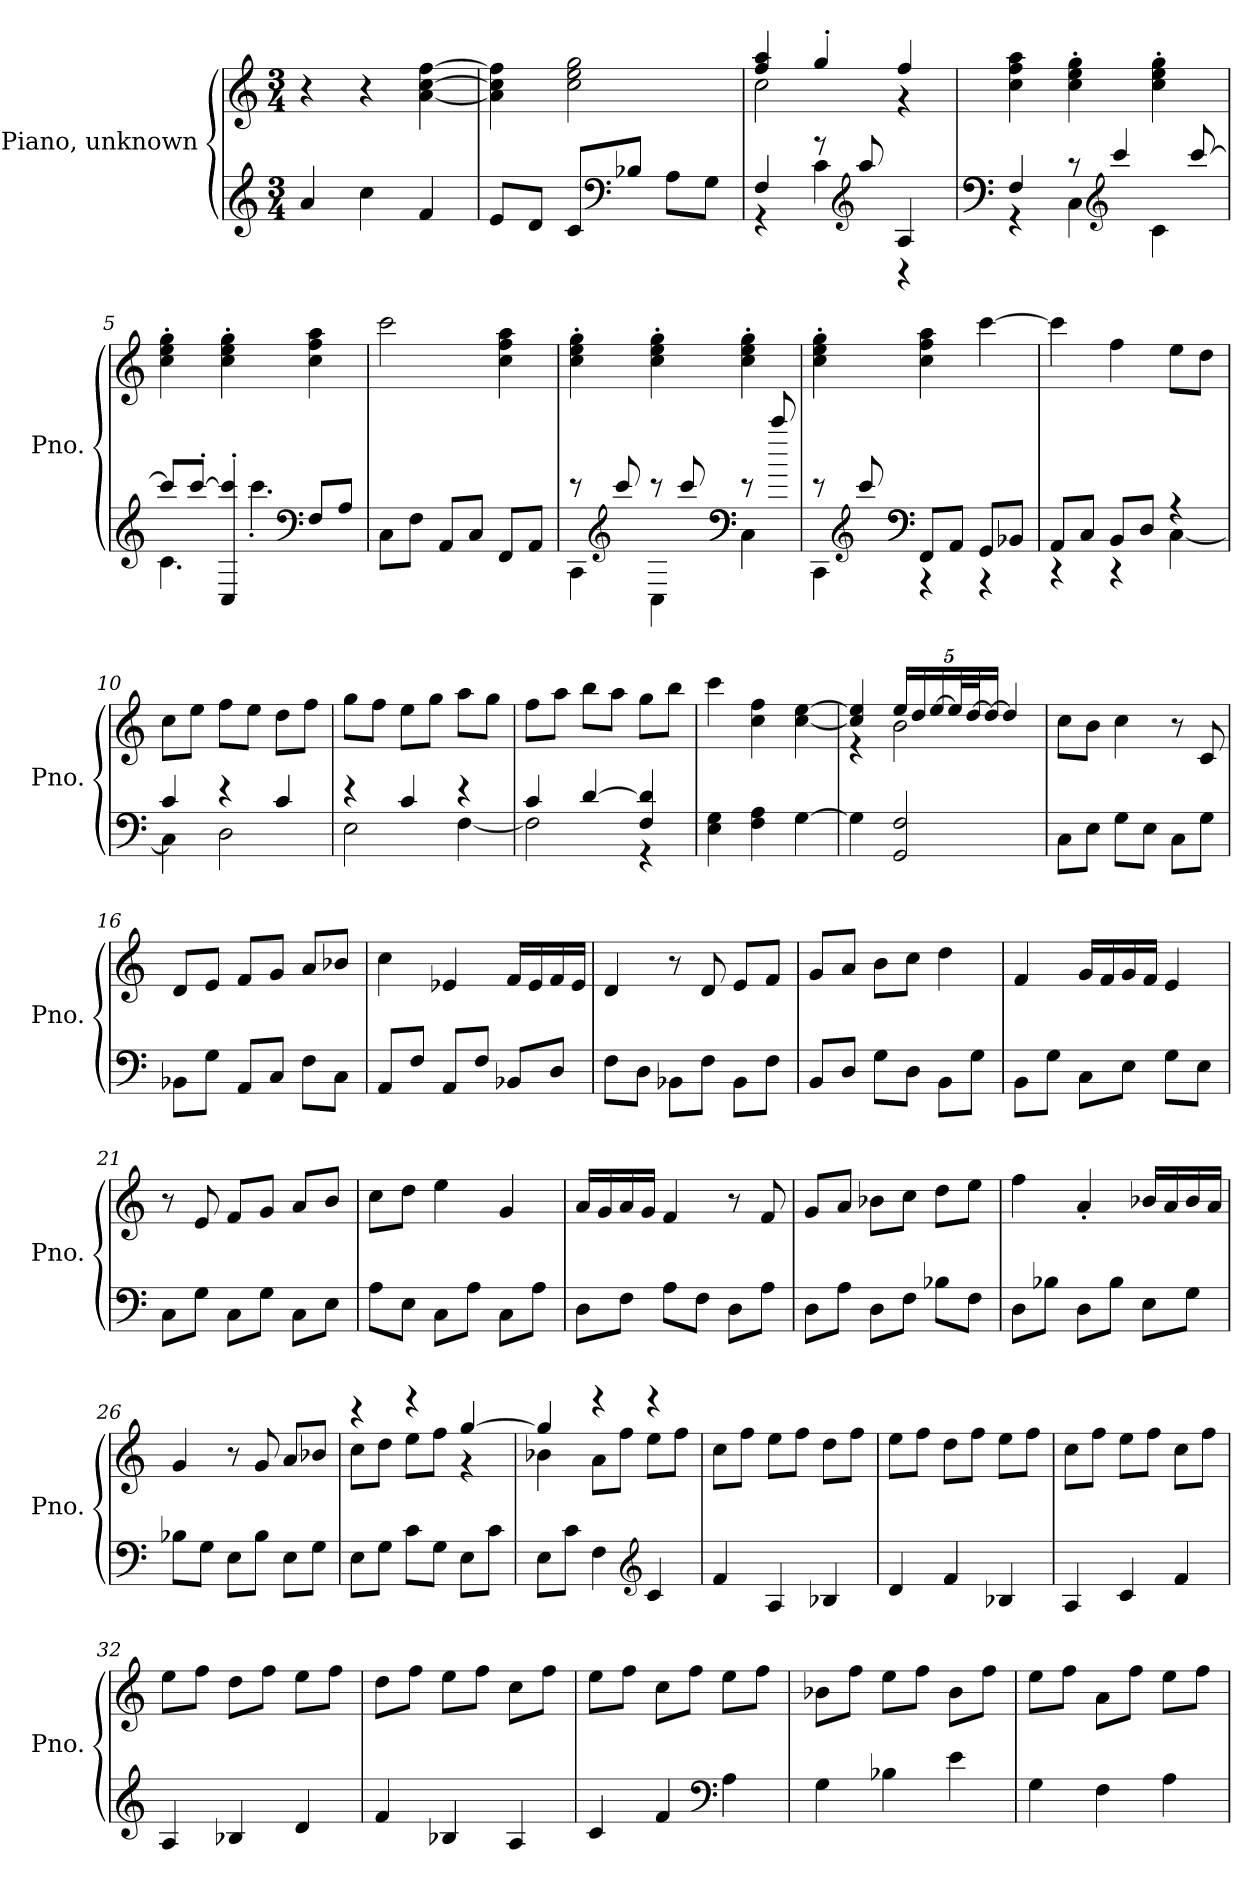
**kern	**kern
*part1	*part1
*staff2	*staff1
*I"Piano, unknown	*
*I'Pno.	*
*clefG2	*clefG2
*k[]	*k[]
*M3/4	*M3/4
*MM150	*MM150
=1	=1
4a/	4r
4cc\	4r
4f/	[4a\ [4cc\ [4ff\
=2	=2
8e/L	4a\] 4cc\] 4ff\]
8d/J	.
8c/L	2cc\ 2ee\ 2gg\
*clefF4	*
8B-X/J	.
8A\L	.
8G\J	.
=3	=3
*^	*^
4F/	4r	4ff/ 4aa/	2cc\
8r	4c\	4gg'/	.
*clefG2	*	*	*
8aa/	.	.	.
4A/	4r	4ff/	4r
*	*	*v	*v
=4	=4	=4
*clefF4	*	*
4F/	4r	4cc\ 4ff\ 4aa\
8r	4C\	4cc\' 4ee\' 4gg\'
*clefG2	*	*
4ccc/	.	.
.	4c\	4cc\' 4ee\' 4gg\'
[8ccc/	.	.
=5	=5	=5
8ccc/L]	4.c\	4cc\' 4ee\' 4gg\'
[8ccc'/J	.	.
4C/' 4ccc/]'	.	4cc\' 4ee\' 4gg\'
.	4.ccc'\	.
*clefF4	*	*
8F/L	.	4cc\ 4ff\ 4aa\
8A/J	.	.
*v	*v	*
!!LO:LB:g=z
=6	=6
8C\L	2ccc\
8F\J	.
8AA/L	.
8C/J	.
8FF/L	4cc\ 4ff\ 4aa\
8AA/J	.
=7	=7
*^	*
8r	4CC\	4cc\' 4ee\' 4gg\'
*clefG2	*	*
8ccc/	.	.
8r	4C\	4cc\' 4ee\' 4gg\'
8ccc/	.	.
*clefF4	*	*
8r	4C\	4cc\' 4ee\' 4gg\'
8ccc/	.	.
=8	=8	=8
8r	4CC\	4cc\' 4ee\' 4gg\'
*clefG2	*	*
8ccc/	.	.
*clefF4	*	*
8FF/L	4r	4cc\ 4ff\ 4aa\
8AA/J	.	.
8GG/L	4r	[4ccc\
8BB-X/J	.	.
=9	=9	=9
8AA/L	4r	4ccc\]
8C/J	.	.
8BB/L	4r	4ff\
8D/J	.	.
4r	[4C\	8ee\L
.	.	8dd\J
=10	=10	=10
4c/	4C\]	8cc\L
.	.	8ee\J
4r	2D\	8ff\L
.	.	8ee\J
4c/	.	8dd\L
.	.	8ff\J
!!LO:LB:g=z
=11	=11	=11
4r	2E\	8gg\L
.	.	8ff\J
4c/	.	8ee\L
.	.	8gg\J
4r	[4F\	8aa\L
.	.	8gg\J
=12	=12	=12
4c/	2F\]	8ff\L
.	.	8aa\J
[4d/	.	8bb\L
.	.	8aa\J
4F/ 4d/]	4r	8gg\L
.	.	8bb\J
*v	*v	*
=13	=13
4E\ 4G\	4ccc\
4F\ 4A\	4cc\ 4ff\
[4G\	[4cc\ [4ee\
=14	=14
*	*^
4G\]	4cc/] 4ee/]	4r
*	*Xbrackettup	*
2GG/ 2F/	20ee/LL	2b\
.	20dd/	.
.	[20ee/	.
.	40ee/L]	.
.	[40dd/J	.
.	20dd/JJ_	.
.	4dd/]	.
*	*v	*v
=15	=15
8C\L	8cc\L
8E\J	8b\J
8G\L	4cc\
8E\J	.
8C\L	8r
8G\J	8c/
=16	=16
8BB-X\L	8d/L
8G\J	8e/J
8AA/L	8f/L
8C/J	8g/J
8F\L	8a/L
8C\J	8b-X/J
!!LO:LB:g=z
=17	=17
8AA/L	4cc\
8F/J	.
8AA/L	4e-X/
8F/J	.
8BB-X/L	16f/LL
.	16e-/
8D/J	16f/
.	16e-/JJ
=18	=18
8F\L	4d/
8D\J	.
8BB-X\L	8r
8F\J	8d/
8BB-\L	8e/L
8F\J	8f/J
=19	=19
8BB/L	8g/L
8D/J	8a/J
8G\L	8b\L
8D\J	8cc\J
8BB\L	4dd\
8G\J	.
=20	=20
8BB\L	4f/
8G\J	.
8C\L	16g/LL
.	16f/
8E\J	16g/
.	16f/JJ
8G\L	4e/
8E\J	.
=21	=21
8C\L	8r
8G\J	8e/
8C\L	8f/L
8G\J	8g/J
8C\L	8a/L
8E\J	8b/J
=22	=22
8A\L	8cc\L
8E\J	8dd\J
8C\L	4ee\
8A\J	.
8C\L	4g/
8A\J	.
!!LO:LB:g=z
=23	=23
8D\L	16a/LL
.	16g/
8F\J	16a/
.	16g/JJ
8A\L	4f/
8F\J	.
8D\L	8r
8A\J	8f/
=24	=24
8D\L	8g/L
8A\J	8a/J
8D\L	8b-X\L
8F\J	8cc\J
8B-X\L	8dd\L
8F\J	8ee\J
=25	=25
8D\L	4ff\
8B-X\J	.
8D\L	4a'/
8B-\J	.
8E\L	16b-X/LL
.	16a/
8G\J	16b-/
.	16a/JJ
=26	=26
8B-X\L	4g/
8G\J	.
8E\L	8r
8B-\J	8g/
8E\L	8a/L
8G\J	8b-X/J
=27	=27
*	*^
8E\L	4r	8cc\L
8G\J	.	8dd\J
8c\L	4r	8ee\L
8G\J	.	8ff\J
8E\L	[4gg/	4r
8c\J	.	.
!!LO:LB:g=z	!!
=28	=28	=28
8E\L	4gg/]	4b-X\
8c\J	.	.
4F\	4r	8a\L
.	.	8ff\J
*clefG2	*	*
4c/	4r	8ee\L
.	.	8ff\J
*	*v	*v
=29	=29
4f/	8cc\L
.	8ff\J
4A/	8ee\L
.	8ff\J
4B-X/	8dd\L
.	8ff\J
=30	=30
4d/	8ee\L
.	8ff\J
4f/	8dd\L
.	8ff\J
4B-X/	8ee\L
.	8ff\J
=31	=31
4A/	8cc\L
.	8ff\J
4c/	8ee\L
.	8ff\J
4f/	8cc\L
.	8ff\J
=32	=32
4A/	8ee\L
.	8ff\J
4B-X/	8dd\L
.	8ff\J
4d/	8ee\L
.	8ff\J
=33	=33
4f/	8dd\L
.	8ff\J
4B-X/	8ee\L
.	8ff\J
4A/	8cc\L
.	8ff\J
!!LO:PB:g=z
=34	=34
4c/	8ee\L
.	8ff\J
4f/	8cc\L
.	8ff\J
*clefF4	*
4A\	8ee\L
.	8ff\J
=35	=35
4G\	8b-X\L
.	8ff\J
4B-X\	8ee\L
.	8ff\J
4e\	8b-\L
.	8ff\J
=36	=36
4G\	8ee\L
.	8ff\J
4F\	8a\L
.	8ff\J
4A\	8ee\L
.	8ff\J
=	=
*-	*-
